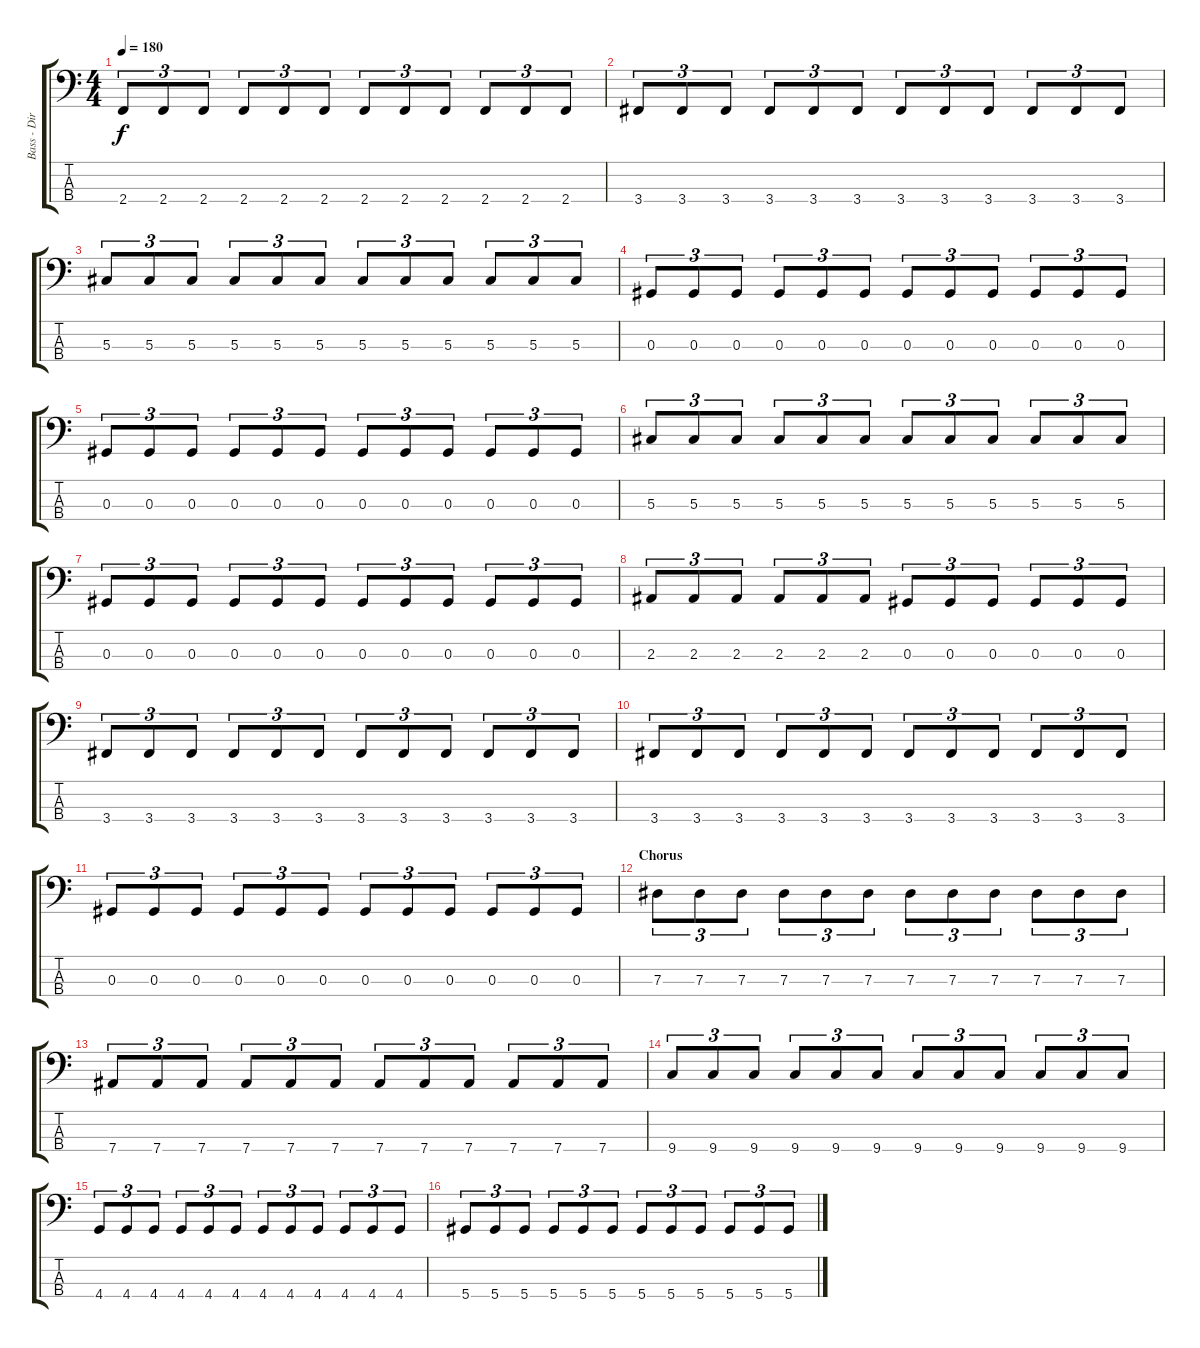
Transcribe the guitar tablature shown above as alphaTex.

\track ("Bass - Dirk Schlächter" "Bass - Dir") {instrument electricbassfinger}
\staff {score tabs}
\tuning (Gb2 Db2 Ab1 Eb1) {hide}
\ts (4 4)
\tempo 180
\clef f4
\ks c
2.4.8{tu (3 2) dy f} 2.4.8{tu (3 2)} 2.4.8{tu (3 2)} 2.4.8{tu (3 2)} 2.4.8{tu (3 2)} 2.4.8{tu (3 2)} 2.4.8{tu (3 2)} 2.4.8{tu (3 2)} 2.4.8{tu (3 2)} 2.4.8{tu (3 2)} 2.4.8{tu (3 2)} 2.4.8{tu (3 2)} |
3.4.8{tu (3 2)} 3.4.8{tu (3 2)} 3.4.8{tu (3 2)} 3.4.8{tu (3 2)} 3.4.8{tu (3 2)} 3.4.8{tu (3 2)} 3.4.8{tu (3 2)} 3.4.8{tu (3 2)} 3.4.8{tu (3 2)} 3.4.8{tu (3 2)} 3.4.8{tu (3 2)} 3.4.8{tu (3 2)} |
5.3.8{tu (3 2)} 5.3.8{tu (3 2)} 5.3.8{tu (3 2)} 5.3.8{tu (3 2)} 5.3.8{tu (3 2)} 5.3.8{tu (3 2)} 5.3.8{tu (3 2)} 5.3.8{tu (3 2)} 5.3.8{tu (3 2)} 5.3.8{tu (3 2)} 5.3.8{tu (3 2)} 5.3.8{tu (3 2)} |
0.3.8{tu (3 2)} 0.3.8{tu (3 2)} 0.3.8{tu (3 2)} 0.3.8{tu (3 2)} 0.3.8{tu (3 2)} 0.3.8{tu (3 2)} 0.3.8{tu (3 2)} 0.3.8{tu (3 2)} 0.3.8{tu (3 2)} 0.3.8{tu (3 2)} 0.3.8{tu (3 2)} 0.3.8{tu (3 2)} |
0.3.8{tu (3 2)} 0.3.8{tu (3 2)} 0.3.8{tu (3 2)} 0.3.8{tu (3 2)} 0.3.8{tu (3 2)} 0.3.8{tu (3 2)} 0.3.8{tu (3 2)} 0.3.8{tu (3 2)} 0.3.8{tu (3 2)} 0.3.8{tu (3 2)} 0.3.8{tu (3 2)} 0.3.8{tu (3 2)} |
5.3.8{tu (3 2)} 5.3.8{tu (3 2)} 5.3.8{tu (3 2)} 5.3.8{tu (3 2)} 5.3.8{tu (3 2)} 5.3.8{tu (3 2)} 5.3.8{tu (3 2)} 5.3.8{tu (3 2)} 5.3.8{tu (3 2)} 5.3.8{tu (3 2)} 5.3.8{tu (3 2)} 5.3.8{tu (3 2)} |
0.3.8{tu (3 2)} 0.3.8{tu (3 2)} 0.3.8{tu (3 2)} 0.3.8{tu (3 2)} 0.3.8{tu (3 2)} 0.3.8{tu (3 2)} 0.3.8{tu (3 2)} 0.3.8{tu (3 2)} 0.3.8{tu (3 2)} 0.3.8{tu (3 2)} 0.3.8{tu (3 2)} 0.3.8{tu (3 2)} |
2.3.8{tu (3 2)} 2.3.8{tu (3 2)} 2.3.8{tu (3 2)} 2.3.8{tu (3 2)} 2.3.8{tu (3 2)} 2.3.8{tu (3 2)} 0.3.8{tu (3 2)} 0.3.8{tu (3 2)} 0.3.8{tu (3 2)} 0.3.8{tu (3 2)} 0.3.8{tu (3 2)} 0.3.8{tu (3 2)} |
3.4.8{tu (3 2)} 3.4.8{tu (3 2)} 3.4.8{tu (3 2)} 3.4.8{tu (3 2)} 3.4.8{tu (3 2)} 3.4.8{tu (3 2)} 3.4.8{tu (3 2)} 3.4.8{tu (3 2)} 3.4.8{tu (3 2)} 3.4.8{tu (3 2)} 3.4.8{tu (3 2)} 3.4.8{tu (3 2)} |
3.4.8{tu (3 2)} 3.4.8{tu (3 2)} 3.4.8{tu (3 2)} 3.4.8{tu (3 2)} 3.4.8{tu (3 2)} 3.4.8{tu (3 2)} 3.4.8{tu (3 2)} 3.4.8{tu (3 2)} 3.4.8{tu (3 2)} 3.4.8{tu (3 2)} 3.4.8{tu (3 2)} 3.4.8{tu (3 2)} |
0.3.8{tu (3 2)} 0.3.8{tu (3 2)} 0.3.8{tu (3 2)} 0.3.8{tu (3 2)} 0.3.8{tu (3 2)} 0.3.8{tu (3 2)} 0.3.8{tu (3 2)} 0.3.8{tu (3 2)} 0.3.8{tu (3 2)} 0.3.8{tu (3 2)} 0.3.8{tu (3 2)} 0.3.8{tu (3 2)} |
\section ("" "Chorus")
7.3.8{tu (3 2)} 7.3.8{tu (3 2)} 7.3.8{tu (3 2)} 7.3.8{tu (3 2)} 7.3.8{tu (3 2)} 7.3.8{tu (3 2)} 7.3.8{tu (3 2)} 7.3.8{tu (3 2)} 7.3.8{tu (3 2)} 7.3.8{tu (3 2)} 7.3.8{tu (3 2)} 7.3.8{tu (3 2)} |
7.4.8{tu (3 2)} 7.4.8{tu (3 2)} 7.4.8{tu (3 2)} 7.4.8{tu (3 2)} 7.4.8{tu (3 2)} 7.4.8{tu (3 2)} 7.4.8{tu (3 2)} 7.4.8{tu (3 2)} 7.4.8{tu (3 2)} 7.4.8{tu (3 2)} 7.4.8{tu (3 2)} 7.4.8{tu (3 2)} |
9.4.8{tu (3 2)} 9.4.8{tu (3 2)} 9.4.8{tu (3 2)} 9.4.8{tu (3 2)} 9.4.8{tu (3 2)} 9.4.8{tu (3 2)} 9.4.8{tu (3 2)} 9.4.8{tu (3 2)} 9.4.8{tu (3 2)} 9.4.8{tu (3 2)} 9.4.8{tu (3 2)} 9.4.8{tu (3 2)} |
4.4.8{tu (3 2)} 4.4.8{tu (3 2)} 4.4.8{tu (3 2)} 4.4.8{tu (3 2)} 4.4.8{tu (3 2)} 4.4.8{tu (3 2)} 4.4.8{tu (3 2)} 4.4.8{tu (3 2)} 4.4.8{tu (3 2)} 4.4.8{tu (3 2)} 4.4.8{tu (3 2)} 4.4.8{tu (3 2)} |
5.4.8{tu (3 2)} 5.4.8{tu (3 2)} 5.4.8{tu (3 2)} 5.4.8{tu (3 2)} 5.4.8{tu (3 2)} 5.4.8{tu (3 2)} 5.4.8{tu (3 2)} 5.4.8{tu (3 2)} 5.4.8{tu (3 2)} 5.4.8{tu (3 2)} 5.4.8{tu (3 2)} 5.4.8{tu (3 2)}
